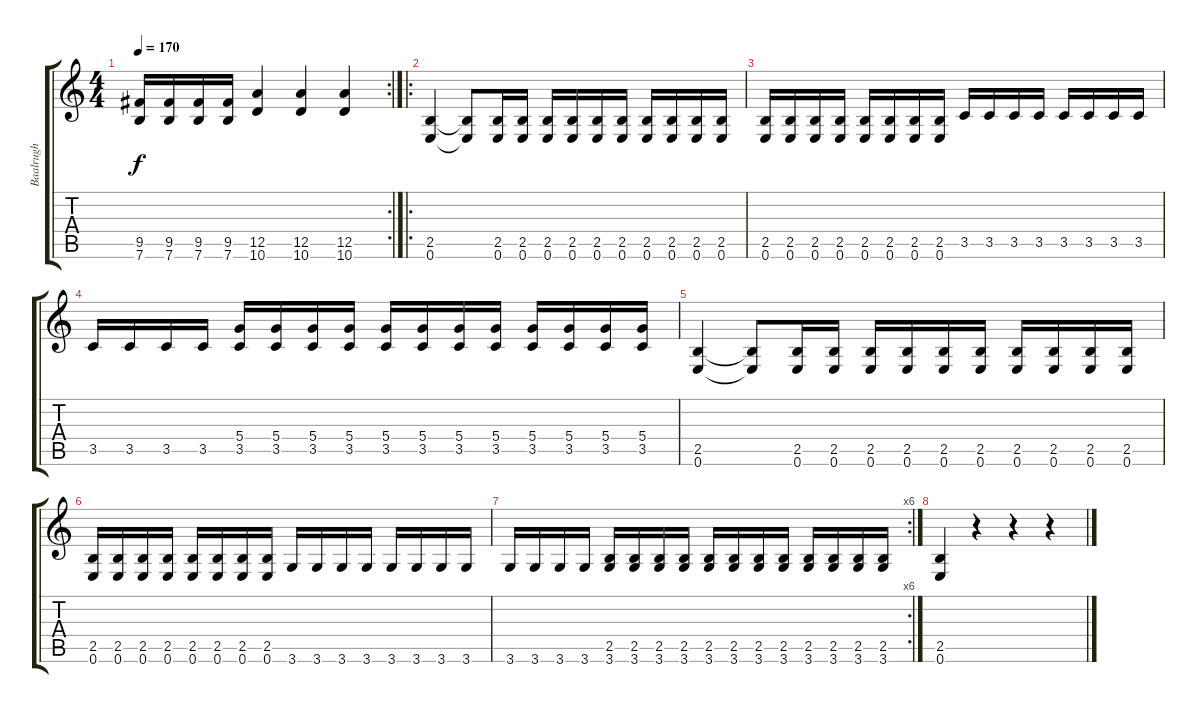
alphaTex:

\track ("Baalrugh" "Baalrugh") {instrument distortionguitar}
\staff {score tabs}
\tuning (E4 B3 G3 D3 A2 E2) {hide}
\rc 2
\ts (4 4)
\tempo 170
\clef g2
\ks c
(9.5 7.6).16{dy f} (9.5 7.6).16 (9.5 7.6).16 (9.5 7.6).16 (12.5 10.6).4 (12.5 10.6).4 (12.5 10.6).4 |
\ro
(2.5 0.6).4 (2.5{t} 0.6{t}).8 (2.5 0.6).16 (2.5 0.6).16 (2.5 0.6).16 (2.5 0.6).16 (2.5 0.6).16 (2.5 0.6).16 (2.5 0.6).16 (2.5 0.6).16 (2.5 0.6).16 (2.5 0.6).16 |
(2.5 0.6).16 (2.5 0.6).16 (2.5 0.6).16 (2.5 0.6).16 (2.5 0.6).16 (2.5 0.6).16 (2.5 0.6).16 (2.5 0.6).16 3.5.16 3.5.16 3.5.16 3.5.16 3.5.16 3.5.16 3.5.16 3.5.16 |
3.5.16 3.5.16 3.5.16 3.5.16 (5.4 3.5).16 (5.4 3.5).16 (5.4 3.5).16 (5.4 3.5).16 (5.4 3.5).16 (5.4 3.5).16 (5.4 3.5).16 (5.4 3.5).16 (5.4 3.5).16 (5.4 3.5).16 (5.4 3.5).16 (5.4 3.5).16 |
(2.5 0.6).4 (2.5{t} 0.6{t}).8 (2.5 0.6).16 (2.5 0.6).16 (2.5 0.6).16 (2.5 0.6).16 (2.5 0.6).16 (2.5 0.6).16 (2.5 0.6).16 (2.5 0.6).16 (2.5 0.6).16 (2.5 0.6).16 |
(2.5 0.6).16 (2.5 0.6).16 (2.5 0.6).16 (2.5 0.6).16 (2.5 0.6).16 (2.5 0.6).16 (2.5 0.6).16 (2.5 0.6).16 3.6.16 3.6.16 3.6.16 3.6.16 3.6.16 3.6.16 3.6.16 3.6.16 |
\rc 6
3.6.16 3.6.16 3.6.16 3.6.16 (2.5 3.6).16 (2.5 3.6).16 (2.5 3.6).16 (2.5 3.6).16 (2.5 3.6).16 (2.5 3.6).16 (2.5 3.6).16 (2.5 3.6).16 (2.5 3.6).16 (2.5 3.6).16 (2.5 3.6).16 (2.5 3.6).16 |
(2.5 0.6).4 r.4 r.4 r.4
